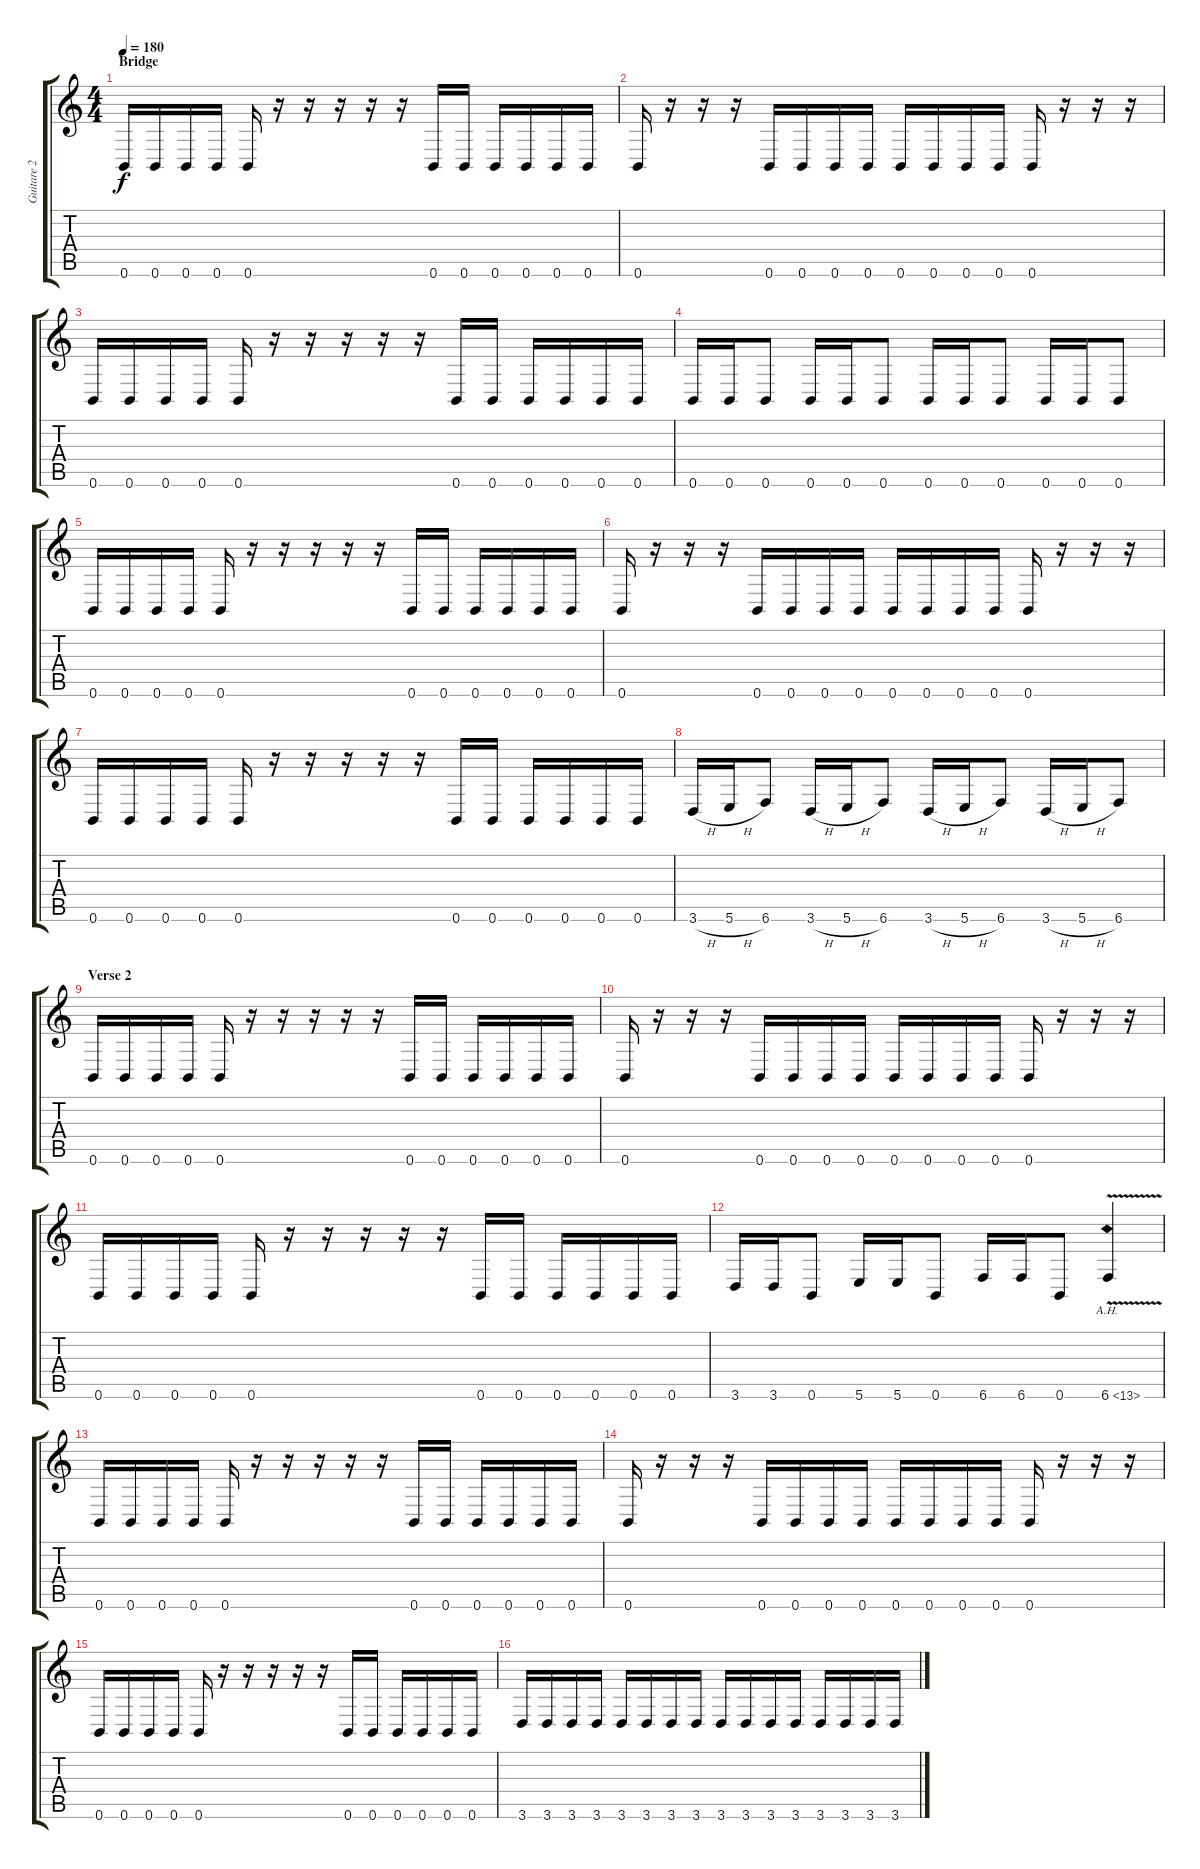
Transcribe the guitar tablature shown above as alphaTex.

\track ("Guitare 2" "Guitare 2") {instrument distortionguitar}
\staff {score tabs}
\tuning (Db4 Ab3 E3 B2 Gb2 B1) {hide}
\ts (4 4)
\section ("" "Bridge")
\tempo 180
\clef g2
\ks c
0.6.16{dy f} 0.6.16 0.6.16 0.6.16 0.6.16 r.16 r.16 r.16 r.16 r.16 0.6.16 0.6.16 0.6.16 0.6.16 0.6.16 0.6.16 |
0.6.16 r.16 r.16 r.16 0.6.16 0.6.16 0.6.16 0.6.16 0.6.16 0.6.16 0.6.16 0.6.16 0.6.16 r.16 r.16 r.16 |
0.6.16 0.6.16 0.6.16 0.6.16 0.6.16 r.16 r.16 r.16 r.16 r.16 0.6.16 0.6.16 0.6.16 0.6.16 0.6.16 0.6.16 |
0.6.16 0.6.16 0.6.8 0.6.16 0.6.16 0.6.8 0.6.16 0.6.16 0.6.8 0.6.16 0.6.16 0.6.8 |
0.6.16 0.6.16 0.6.16 0.6.16 0.6.16 r.16 r.16 r.16 r.16 r.16 0.6.16 0.6.16 0.6.16 0.6.16 0.6.16 0.6.16 |
0.6.16 r.16 r.16 r.16 0.6.16 0.6.16 0.6.16 0.6.16 0.6.16 0.6.16 0.6.16 0.6.16 0.6.16 r.16 r.16 r.16 |
0.6.16 0.6.16 0.6.16 0.6.16 0.6.16 r.16 r.16 r.16 r.16 r.16 0.6.16 0.6.16 0.6.16 0.6.16 0.6.16 0.6.16 |
3.6{h}.16 5.6{h}.16 6.6.8 3.6{h}.16 5.6{h}.16 6.6.8 3.6{h}.16 5.6{h}.16 6.6.8 3.6{h}.16 5.6{h}.16 6.6.8 |
\section ("" "Verse 2")
0.6.16 0.6.16 0.6.16 0.6.16 0.6.16 r.16 r.16 r.16 r.16 r.16 0.6.16 0.6.16 0.6.16 0.6.16 0.6.16 0.6.16 |
0.6.16 r.16 r.16 r.16 0.6.16 0.6.16 0.6.16 0.6.16 0.6.16 0.6.16 0.6.16 0.6.16 0.6.16 r.16 r.16 r.16 |
0.6.16 0.6.16 0.6.16 0.6.16 0.6.16 r.16 r.16 r.16 r.16 r.16 0.6.16 0.6.16 0.6.16 0.6.16 0.6.16 0.6.16 |
3.6.16 3.6.16 0.6.8 5.6.16 5.6.16 0.6.8 6.6.16 6.6.16 0.6.8 6.6{ah 7 v}.4 |
0.6.16 0.6.16 0.6.16 0.6.16 0.6.16 r.16 r.16 r.16 r.16 r.16 0.6.16 0.6.16 0.6.16 0.6.16 0.6.16 0.6.16 |
0.6.16 r.16 r.16 r.16 0.6.16 0.6.16 0.6.16 0.6.16 0.6.16 0.6.16 0.6.16 0.6.16 0.6.16 r.16 r.16 r.16 |
0.6.16 0.6.16 0.6.16 0.6.16 0.6.16 r.16 r.16 r.16 r.16 r.16 0.6.16 0.6.16 0.6.16 0.6.16 0.6.16 0.6.16 |
3.6.16 3.6.16 3.6.16 3.6.16 3.6.16 3.6.16 3.6.16 3.6.16 3.6.16 3.6.16 3.6.16 3.6.16 3.6.16 3.6.16 3.6.16 3.6.16
